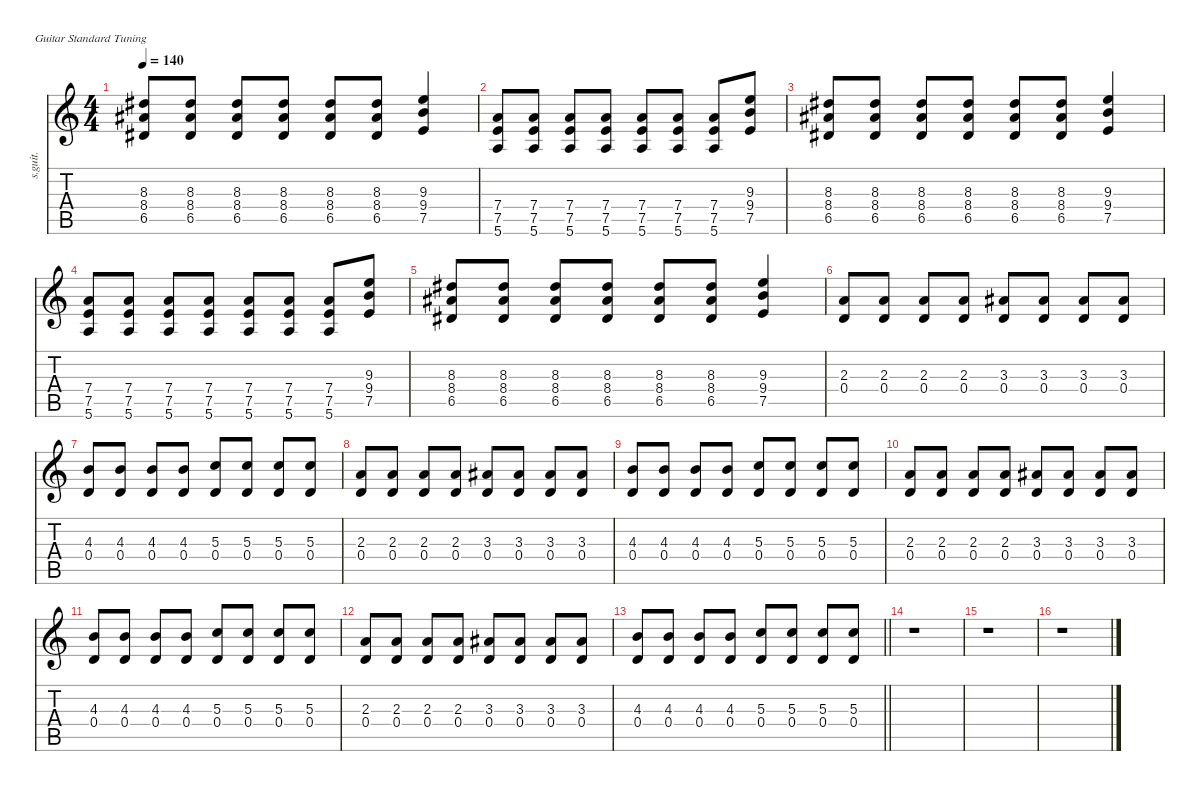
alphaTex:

\defaultSystemsLayout 4
\hideDynamics
\bracketExtendMode nobrackets
\otherSystemsTrackNameOrientation horizontal
\track ("Gtr. II" "s.guit.") {defaultSystemsLayout 8 instrument overdrivenguitar}
\staff {score tabs}
\tuning (E4 B3 G3 D3 A2 E2)
\ts (4 4)
\tempo 140
\clef g2
\ks aminor
(8.3{acc #} 8.4{acc #} 6.5{acc #}).8{dy f beam Up} (8.3{acc #} 8.4{acc #} 6.5{acc #}).8{beam Up} (8.3{acc #} 8.4{acc #} 6.5{acc #}).8{beam Up} (8.3{acc #} 8.4{acc #} 6.5{acc #}).8{beam Up} (8.3{acc #} 8.4{acc #} 6.5{acc #}).8{beam Up} (8.3{acc #} 8.4{acc #} 6.5{acc #}).8{beam Up} (9.3 9.4 7.5).4{beam Up} |
(7.4 7.5 5.6).8{beam Up} (7.4 7.5 5.6).8{beam Up} (7.4 7.5 5.6).8{beam Up} (7.4 7.5 5.6).8{beam Up} (7.4 7.5 5.6).8{beam Up} (7.4 7.5 5.6).8{beam Up} (7.4 7.5 5.6).8{beam Up} (9.3 9.4 7.5).8{beam Up} |
(8.3{acc #} 8.4{acc #} 6.5{acc #}).8{beam Up} (8.3{acc #} 8.4{acc #} 6.5{acc #}).8{beam Up} (8.3{acc #} 8.4{acc #} 6.5{acc #}).8{beam Up} (8.3{acc #} 8.4{acc #} 6.5{acc #}).8{beam Up} (8.3{acc #} 8.4{acc #} 6.5{acc #}).8{beam Up} (8.3{acc #} 8.4{acc #} 6.5{acc #}).8{beam Up} (9.3 9.4 7.5).4{beam Up} |
(7.4 7.5 5.6).8{beam Up} (7.4 7.5 5.6).8{beam Up} (7.4 7.5 5.6).8{beam Up} (7.4 7.5 5.6).8{beam Up} (7.4 7.5 5.6).8{beam Up} (7.4 7.5 5.6).8{beam Up} (7.4 7.5 5.6).8{beam Up} (9.3 9.4 7.5).8{beam Up} |
(8.3{acc #} 8.4{acc #} 6.5{acc #}).8{beam Up} (8.3{acc #} 8.4{acc #} 6.5{acc #}).8{beam Up} (8.3{acc #} 8.4{acc #} 6.5{acc #}).8{beam Up} (8.3{acc #} 8.4{acc #} 6.5{acc #}).8{beam Up} (8.3{acc #} 8.4{acc #} 6.5{acc #}).8{beam Up} (8.3{acc #} 8.4{acc #} 6.5{acc #}).8{beam Up} (9.3 9.4 7.5).4{beam Up} |
(2.3 0.4).8{beam Up} (2.3 0.4).8{beam Up} (2.3 0.4).8{beam Up} (2.3 0.4).8{beam Up} (3.3{acc #} 0.4).8{beam Up} (3.3{acc #} 0.4).8{beam Up} (3.3{acc #} 0.4).8{beam Up} (3.3{acc #} 0.4).8{beam Up} |
(4.3 0.4).8{beam Up} (4.3 0.4).8{beam Up} (4.3 0.4).8{beam Up} (4.3 0.4).8{beam Up} (5.3 0.4).8{beam Up} (5.3 0.4).8{beam Up} (5.3 0.4).8{beam Up} (5.3 0.4).8{beam Up} |
(2.3 0.4).8{beam Up} (2.3 0.4).8{beam Up} (2.3 0.4).8{beam Up} (2.3 0.4).8{beam Up} (3.3{acc #} 0.4).8{beam Up} (3.3{acc #} 0.4).8{beam Up} (3.3{acc #} 0.4).8{beam Up} (3.3{acc #} 0.4).8{beam Up} |
(4.3 0.4).8{beam Up} (4.3 0.4).8{beam Up} (4.3 0.4).8{beam Up} (4.3 0.4).8{beam Up} (5.3 0.4).8{beam Up} (5.3 0.4).8{beam Up} (5.3 0.4).8{beam Up} (5.3 0.4).8{beam Up} |
(2.3 0.4).8{beam Up} (2.3 0.4).8{beam Up} (2.3 0.4).8{beam Up} (2.3 0.4).8{beam Up} (3.3{acc #} 0.4).8{beam Up} (3.3{acc #} 0.4).8{beam Up} (3.3{acc #} 0.4).8{beam Up} (3.3{acc #} 0.4).8{beam Up} |
(4.3 0.4).8{beam Up} (4.3 0.4).8{beam Up} (4.3 0.4).8{beam Up} (4.3 0.4).8{beam Up} (5.3 0.4).8{beam Up} (5.3 0.4).8{beam Up} (5.3 0.4).8{beam Up} (5.3 0.4).8{beam Up} |
(2.3 0.4).8{beam Up} (2.3 0.4).8{beam Up} (2.3 0.4).8{beam Up} (2.3 0.4).8{beam Up} (3.3{acc #} 0.4).8{beam Up} (3.3{acc #} 0.4).8{beam Up} (3.3{acc #} 0.4).8{beam Up} (3.3{acc #} 0.4).8{beam Up} |
\barLineRight lightlight
(4.3 0.4).8{beam Up} (4.3 0.4).8{beam Up} (4.3 0.4).8{beam Up} (4.3 0.4).8{beam Up} (5.3 0.4).8{beam Up} (5.3 0.4).8{beam Up} (5.3 0.4).8{beam Up} (5.3 0.4).8{beam Up} |
r.1{beam Down} |
r.1{beam Down} |
r.1{beam Down}
